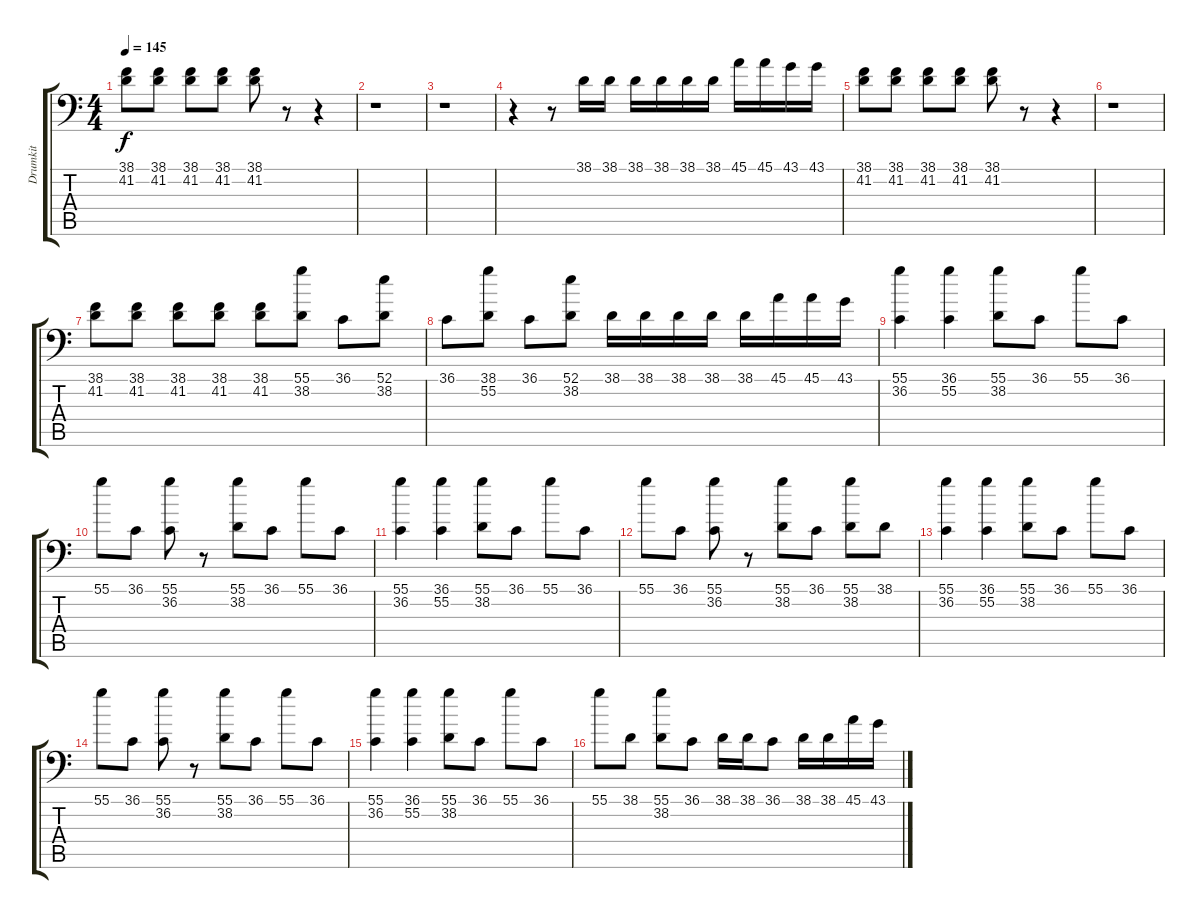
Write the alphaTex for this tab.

\track ("Drumkit" "Drumkit") {instrument acousticgrandpiano}
\staff {score tabs}
\tuning (C-1 C-1 C-1 C-1 C-1 C-1) {hide}
\ts (4 4)
\tempo 145
\clef f4
\ks c
(38.1 41.2).8{dy f} (38.1 41.2).8 (38.1 41.2).8 (38.1 41.2).8 (38.1 41.2).8 r.8 r.4 |
r.1 |
r.1 |
r.4 r.8 38.1.16 38.1.16 38.1.16 38.1.16 38.1.16 38.1.16 45.1.16 45.1.16 43.1.16 43.1.16 |
(38.1 41.2).8 (38.1 41.2).8 (38.1 41.2).8 (38.1 41.2).8 (38.1 41.2).8 r.8 r.4 |
r.1 |
(38.1 41.2).8 (38.1 41.2).8 (38.1 41.2).8 (38.1 41.2).8 (38.1 41.2).8 (55.1 38.2).8 36.1.8 (52.1 38.2).8 |
36.1.8 (38.1 55.2).8 36.1.8 (52.1 38.2).8 38.1.16 38.1.16 38.1.16 38.1.16 38.1.16 45.1.16 45.1.16 43.1.16 |
(55.1 36.2).4 (36.1 55.2).4 (55.1 38.2).8 36.1.8 55.1.8 36.1.8 |
55.1.8 36.1.8 (55.1 36.2).8 r.8 (55.1 38.2).8 36.1.8 55.1.8 36.1.8 |
(55.1 36.2).4 (36.1 55.2).4 (55.1 38.2).8 36.1.8 55.1.8 36.1.8 |
55.1.8 36.1.8 (55.1 36.2).8 r.8 (55.1 38.2).8 36.1.8 (55.1 38.2).8 38.1.8 |
(55.1 36.2).4 (36.1 55.2).4 (55.1 38.2).8 36.1.8 55.1.8 36.1.8 |
55.1.8 36.1.8 (55.1 36.2).8 r.8 (55.1 38.2).8 36.1.8 55.1.8 36.1.8 |
(55.1 36.2).4 (36.1 55.2).4 (55.1 38.2).8 36.1.8 55.1.8 36.1.8 |
55.1.8 38.1.8 (55.1 38.2).8 36.1.8 38.1.16 38.1.16 36.1.8 38.1.16 38.1.16 45.1.16 43.1.16
